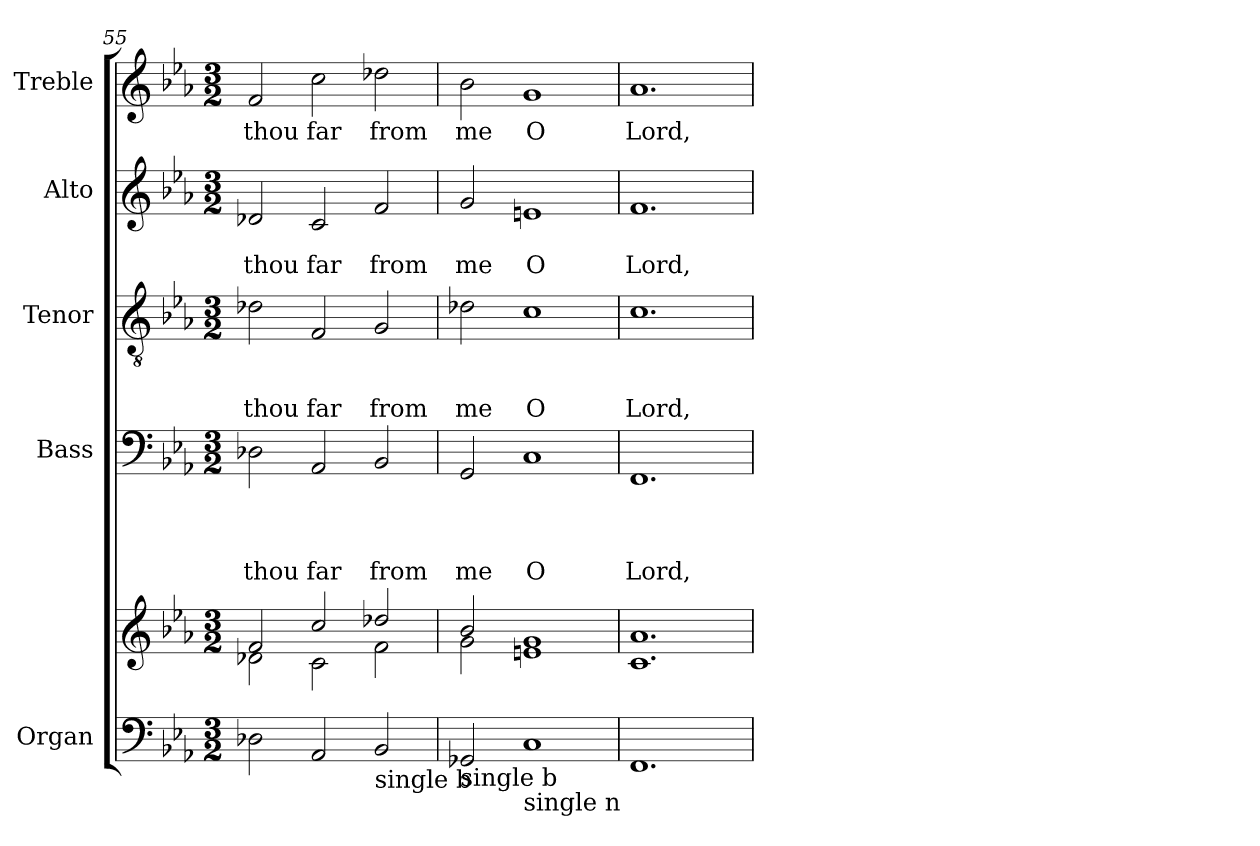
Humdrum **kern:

**kern	**kern	**kern	**text	**text	**text	**text	**kern	**text	**text	**text	**kern	**text	**text	**kern	**text
*part5	*part5	*part4	*part4	*part4	*part4	*part4	*part3	*part3	*part3	*part3	*part2	*part2	*part2	*part1	*part1
*staff6	*staff5	*staff4	*staff4	*staff4	*staff4	*staff4	*staff3	*staff3	*staff3	*staff3	*staff2	*staff2	*staff2	*staff1	*staff1
*I"Organ	*	*I"Bass	*	*	*	*	*I"Tenor	*	*	*	*I"Alto	*	*	*I"Treble	*
*	*	*I'B	*	*	*	*	*I'T	*	*	*	*I'A	*	*	*I'Tr	*
*clefF4	*clefG2	*clefF4	*	*	*	*	*clefGv2	*	*	*	*clefG2	*	*	*clefG2	*
*k[b-e-a-]	*k[b-e-a-]	*k[b-e-a-]	*	*	*	*	*k[b-e-a-]	*	*	*	*k[b-e-a-]	*	*	*k[b-e-a-]	*
*E-:	*E-:	*E-:	*	*	*	*	*E-:	*	*	*	*E-:	*	*	*E-:	*
*M3/2	*M3/2	*M3/2	*	*	*	*	*M3/2	*	*	*	*M3/2	*	*	*M3/2	*
=55	=55	=55	=55	=55	=55	=55	=55	=55	=55	=55	=55	=55	=55	=55	=55
*	*^	*	*	*	*	*	*	*	*	*	*	*	*	*	*
!	!	!	!	!	!	!	!LO:LY:b	!	!	!	!LO:LY:b	!	!	!LO:LY:b	!	!LO:LY:b
2D-X\	2f/	2d-X\	2D-X\	.	.	.	thou	2d-X\	.	.	thou	2d-X/	.	thou	2f/	thou
!	!	!	!	!	!	!	!LO:LY:b	!	!	!	!LO:LY:b	!	!	!LO:LY:b	!	!LO:LY:b
2AA-/	2cc/	2c\	2AA-/	.	.	.	far	2F/	.	.	far	2c/	.	far	2cc\	far
!LO:TX:b:t=single b	!	!	!	!	!	!	!	!	!	!	!	!	!	!	!	!
!	!	!	!	!	!	!	!LO:LY:b	!	!	!	!LO:LY:b	!	!	!LO:LY:b	!	!LO:LY:b
2BB-/	2dd-X/	2f\	2BB-/	.	.	.	from	2G/	.	.	from	2f/	.	from	2dd-X\	from
=56	=56	=56	=56	=56	=56	=56	=56	=56	=56	=56	=56	=56	=56	=56	=56	=56
!LO:TX:b:t=single b	!	!	!	!	!	!	!	!	!	!	!	!	!	!	!	!
!	!	!	!	!	!	!	!LO:LY:b	!	!	!	!LO:LY:b	!	!	!LO:LY:b	!	!LO:LY:b
2GG-</	2b-/	2g\	2GG/	.	.	.	me	2d-X\	.	.	me	2g/	.	me	2b-\	me
!LO:TX:b:t=single n	!	!	!	!	!	!	!	!	!	!	!	!	!	!	!	!
!	!	!	!	!	!	!	!LO:LY:b	!	!	!	!LO:LY:b	!	!	!LO:LY:b	!	!LO:LY:b
1C	1en	1g	1C	.	.	.	O	1c	.	.	O	1en	.	O	1g	O
=57	=57	=57	=57	=57	=57	=57	=57	=57	=57	=57	=57	=57	=57	=57	=57	=57
!	!	!	!	!	!	!	!LO:LY:b	!	!	!	!LO:LY:b	!	!	!LO:LY:b	!	!LO:LY:b
*	*v	*v	*	*	*	*	*	*	*	*	*	*	*	*	*	*
1.FF	1.c 1.a-	1.FF	.	.	.	Lord,	1.c	.	.	Lord,	1.f	.	Lord,	1.a-	Lord,
=	=	=	=	=	=	=	=	=	=	=	=	=	=	=	=
*-	*-	*-	*-	*-	*-	*-	*-	*-	*-	*-	*-	*-	*-	*-	*-
